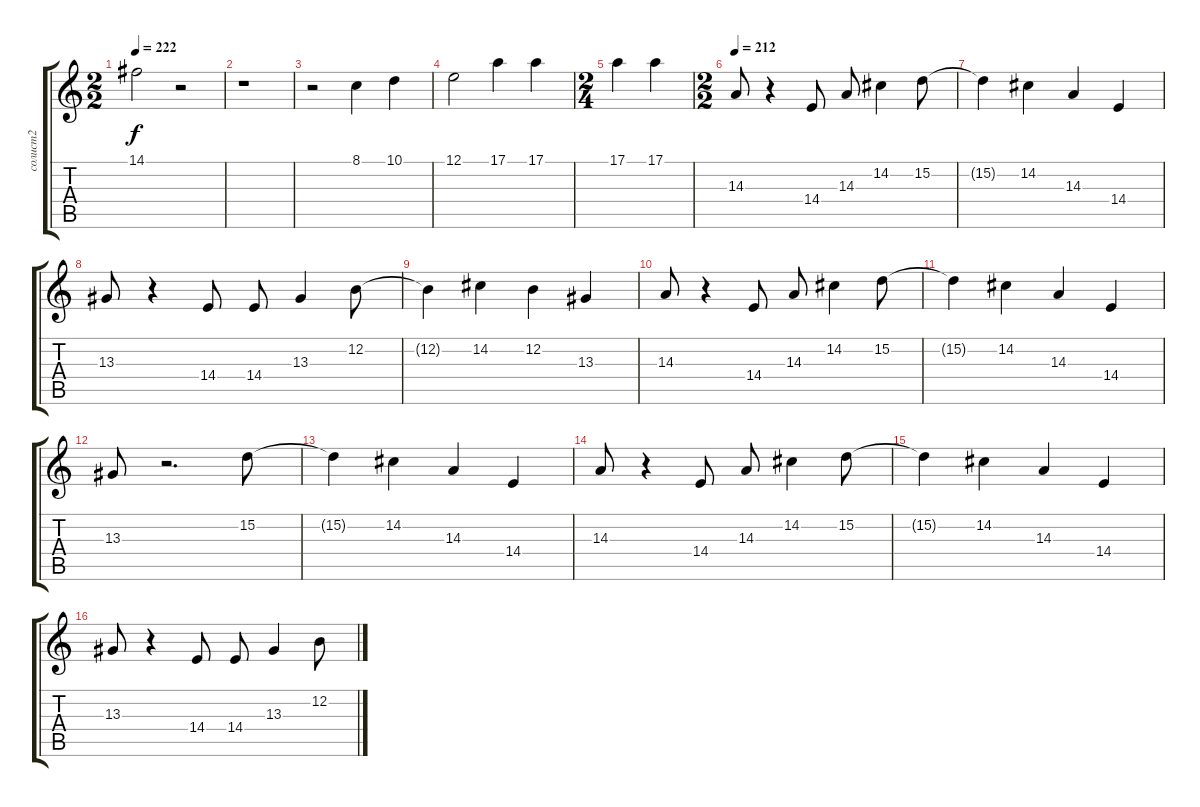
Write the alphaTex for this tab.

\track ("солист2" "солист2") {instrument acousticgrandpiano}
\staff {score tabs}
\tuning (E4 B3 G3 D3 A2 E2) {hide}
\ts (2 2)
\tempo 222
\clef g2
\ks c
14.1.2{dy f} r.2 |
r.1 |
r.2 8.1.4 10.1.4 |
12.1.2 17.1.4 17.1.4 |
\ts (2 4)
17.1.4 17.1.4 |
\ts (2 2)
\tempo 212
14.3.8{instrument acousticgrandpiano} r.4 14.4.8{instrument pad7halo} 14.3.8 14.2.4 15.2.8 |
15.2{t}.4 14.2.4 14.3.4 14.4.4 |
13.3.8 r.4 14.4.8 14.4.8 13.3.4 12.2.8 |
12.2{t}.4 14.2.4 12.2.4 13.3.4 |
14.3.8 r.4 14.4.8 14.3.8 14.2.4 15.2.8 |
15.2{t}.4 14.2.4 14.3.4 14.4.4 |
13.3.8 r.2{d} 15.2.8 |
15.2{t}.4 14.2.4 14.3.4 14.4.4 |
14.3.8{instrument acousticgrandpiano} r.4 14.4.8{instrument pad7halo} 14.3.8 14.2.4 15.2.8 |
15.2{t}.4 14.2.4 14.3.4 14.4.4 |
13.3.8 r.4 14.4.8 14.4.8 13.3.4 12.2.8
